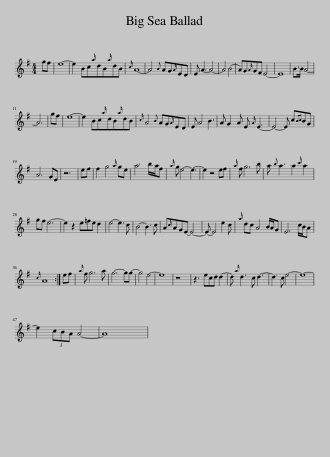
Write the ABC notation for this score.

X:1
L:1/8
M:4/4
I:linebreak $
K:G
V:1 treble
V:1
 gf | e8- | e2 Bc{a}dB{a}dB |{c} A8- | A4{B} AG{A}ED | %5
 E A3- A4- | A4 (B4 | A)G{A}GF E4- | E8 | B>B A4- |$ %10
 A6 | gf | e8- | e2 Bc{a}dB{a}dB |{c} A4{B} AG{A}ED | %15
 E A4 B3 | A G2 A E{A} E3- | E4- E c{Bc}BG |$ A6 GE | z6 | %20
 ef | f2 g4{a} ge | a6 b/a/f |{a} g e4- e3- | e2 z4 ef | %25
{a} f g6 b | a{b} a3 a2{c'} a2 |$ gf e6- | e2 z2 e=fe d2 | e4- e3 c | %30
 B4- B3 c | A{c}AGE- E4- | E- E4 e2 c |{a} dc A4 B/A/G | E6 c/B/A |$ %35
{c} A8 :| ef |{a} f g6 a | g6- gg- | g4 e4- | %40
 e8 | z8 | z3 ecd d2- | d{a} d3 c d3- | d3 c e4- | %45
 e8- |$ e2 (3cBA A4- | A8 | %48
